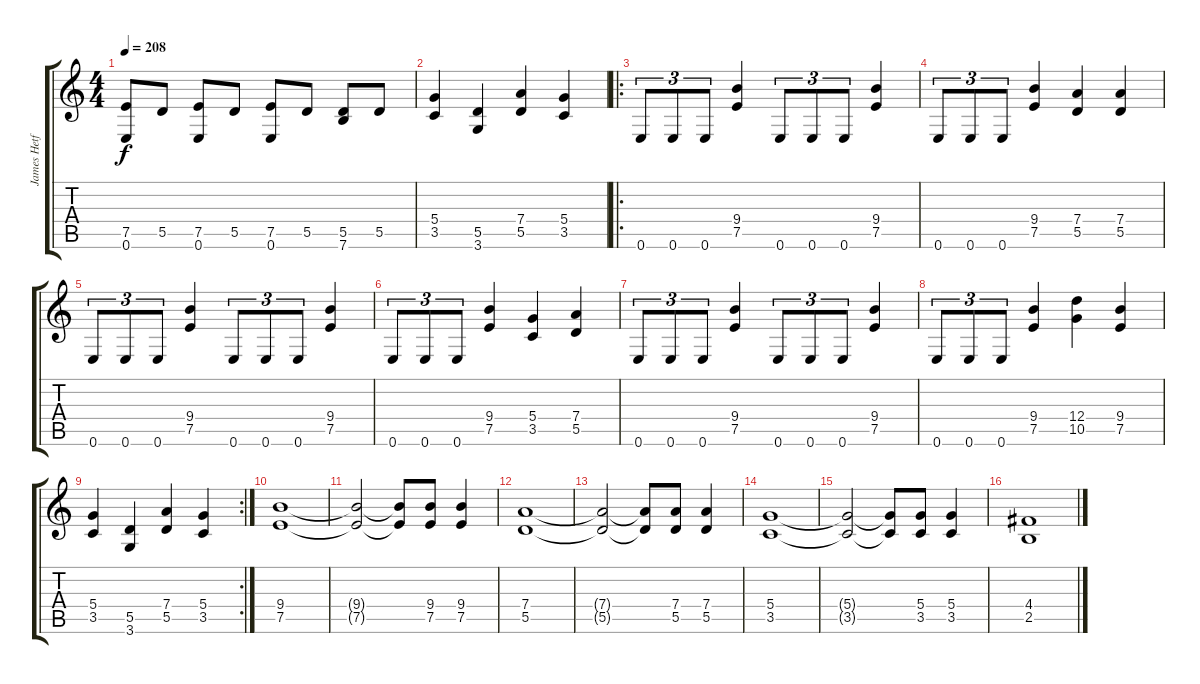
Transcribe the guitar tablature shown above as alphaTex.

\track ("James Hetfield (Guitar 1)" "James Hetf") {instrument distortionguitar}
\staff {score tabs}
\tuning (E4 B3 G3 D3 A2 E2) {hide}
\ts (4 4)
\tempo 208
\clef g2
\ks c
(7.5 0.6).8{dy f} 5.5.8 (7.5 0.6).8 5.5.8 (7.5 0.6).8 5.5.8 (5.5 7.6).8 5.5.8 |
(5.4 3.5).4 (5.5 3.6).4 (7.4 5.5).4 (5.4 3.5).4 |
\ro
0.6.8{tu (3 2)} 0.6.8{tu (3 2)} 0.6.8{tu (3 2)} (9.4 7.5).4 0.6.8{tu (3 2)} 0.6.8{tu (3 2)} 0.6.8{tu (3 2)} (9.4 7.5).4 |
0.6.8{tu (3 2)} 0.6.8{tu (3 2)} 0.6.8{tu (3 2)} (9.4 7.5).4 (7.4 5.5).4 (7.4 5.5).4 |
0.6.8{tu (3 2)} 0.6.8{tu (3 2)} 0.6.8{tu (3 2)} (9.4 7.5).4 0.6.8{tu (3 2)} 0.6.8{tu (3 2)} 0.6.8{tu (3 2)} (9.4 7.5).4 |
0.6.8{tu (3 2)} 0.6.8{tu (3 2)} 0.6.8{tu (3 2)} (9.4 7.5).4 (5.4 3.5).4 (7.4 5.5).4 |
0.6.8{tu (3 2)} 0.6.8{tu (3 2)} 0.6.8{tu (3 2)} (9.4 7.5).4 0.6.8{tu (3 2)} 0.6.8{tu (3 2)} 0.6.8{tu (3 2)} (9.4 7.5).4 |
0.6.8{tu (3 2)} 0.6.8{tu (3 2)} 0.6.8{tu (3 2)} (9.4 7.5).4 (12.4 10.5).4 (9.4 7.5).4 |
\rc 2
(5.4 3.5).4 (5.5 3.6).4 (7.4 5.5).4 (5.4 3.5).4 |
(9.4 7.5).1 |
(9.4{t} 7.5{t}).2 (9.4{t} 7.5{t}).8 (9.4 7.5).8 (9.4 7.5).4 |
(7.4 5.5).1 |
(7.4{t} 5.5{t}).2 (7.4{t} 5.5{t}).8 (7.4 5.5).8 (7.4 5.5).4 |
(5.4 3.5).1 |
(5.4{t} 3.5{t}).2 (5.4{t} 3.5{t}).8 (5.4 3.5).8 (5.4 3.5).4 |
(4.4 2.5).1
